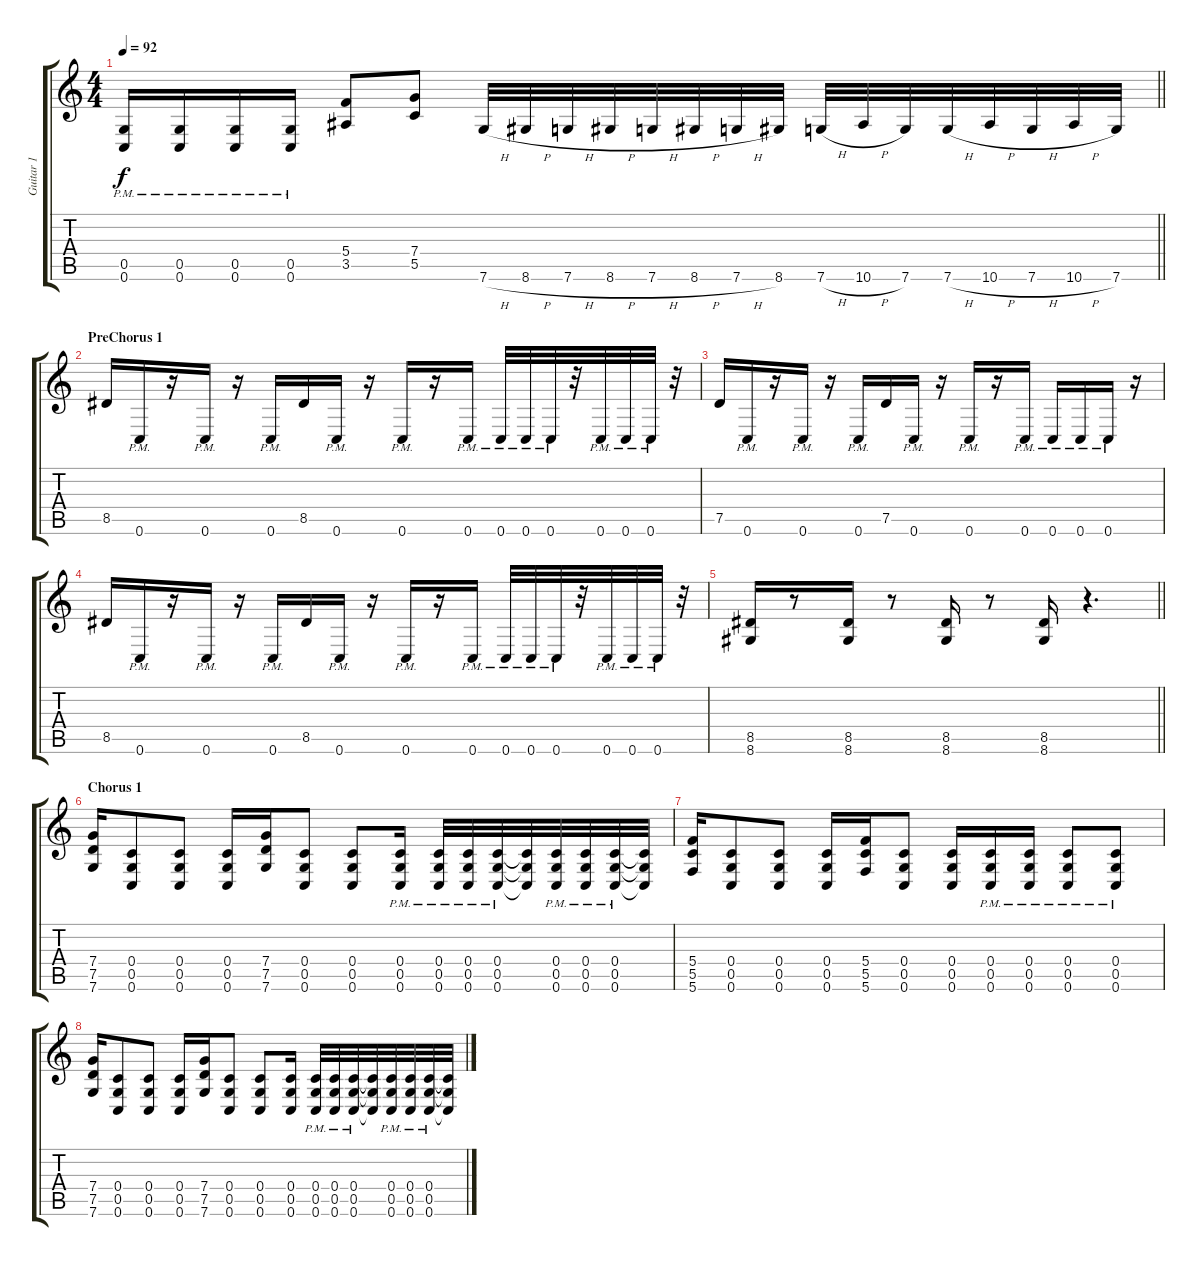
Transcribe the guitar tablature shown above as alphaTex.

\track ("Guitar 1" "Guitar 1") {instrument distortionguitar}
\staff {score tabs}
\tuning (D4 A3 F3 C3 G2 C2) {hide}
\ts (4 4)
\tempo 92
\clef g2
\barLineRight lightlight
\ks c
(0.5{pm} 0.6{pm}).16{dy f} (0.5{pm} 0.6{pm}).16 (0.5{pm} 0.6{pm}).16 (0.5{pm} 0.6{pm}).16 (5.4 3.5).8 (7.4 5.5).8 7.6{h}.32 8.6{h}.32 7.6{h}.32 8.6{h}.32 7.6{h}.32 8.6{h}.32 7.6{h}.32 8.6.32 7.6{h}.32 10.6{h}.32 7.6.32 7.6{h}.32 10.6{h}.32 7.6{h}.32 10.6{h}.32 7.6.32 |
\section ("" "PreChorus 1")
8.5.16 0.6{pm}.16 r.16 0.6{pm}.16 r.16 0.6{pm}.16 8.5.16 0.6{pm}.16 r.16 0.6{pm}.16 r.16 0.6{pm}.16 0.6{pm}.32 0.6{pm}.32 0.6{pm}.32 r.32 0.6{pm}.32 0.6{pm}.32 0.6{pm}.32 r.32 |
7.5.16 0.6{pm}.16 r.16 0.6{pm}.16 r.16 0.6{pm}.16 7.5.16 0.6{pm}.16 r.16 0.6{pm}.16 r.16 0.6{pm}.16 0.6{pm}.16 0.6{pm}.16 0.6{pm}.16 r.16 |
8.5.16 0.6{pm}.16 r.16 0.6{pm}.16 r.16 0.6{pm}.16 8.5.16 0.6{pm}.16 r.16 0.6{pm}.16 r.16 0.6{pm}.16 0.6{pm}.32 0.6{pm}.32 0.6{pm}.32 r.32 0.6{pm}.32 0.6{pm}.32 0.6{pm}.32 r.32 |
\barLineRight lightlight
(8.5 8.6).16 r.8 (8.5 8.6).16 r.8 (8.5 8.6).16 r.8 (8.5 8.6).16 r.4{d} |
\section ("" "Chorus 1")
(7.4 7.5 7.6).16 (0.4 0.5 0.6).8 (0.4 0.5 0.6).8 (0.4 0.5 0.6).16 (7.4 7.5 7.6).16 (0.4 0.5 0.6).8 (0.4 0.5 0.6).8 (0.4{pm} 0.5{pm} 0.6{pm}).16 (0.4{pm} 0.5{pm} 0.6{pm}).32 (0.4{pm} 0.5{pm} 0.6{pm}).32 (0.4{pm} 0.5{pm} 0.6{pm}).32 (0.4{t} 0.5{t} 0.6{t}).32 (0.4{pm} 0.5{pm} 0.6{pm}).32 (0.4{pm} 0.5{pm} 0.6{pm}).32 (0.4{pm} 0.5{pm} 0.6{pm}).32 (0.4{t} 0.5{t} 0.6{t}).32 |
(5.4 5.5 5.6).16 (0.4 0.5 0.6).8 (0.4 0.5 0.6).8 (0.4 0.5 0.6).16 (5.4 5.5 5.6).16 (0.4 0.5 0.6).8 (0.4 0.5 0.6).16 (0.4{pm} 0.5{pm} 0.6{pm}).16 (0.4{pm} 0.5{pm} 0.6{pm}).16 (0.4{pm} 0.5{pm} 0.6{pm}).8 (0.4{pm} 0.5 0.6).8 |
(7.4 7.5 7.6).16 (0.4 0.5 0.6).8 (0.4 0.5 0.6).8 (0.4 0.5 0.6).16 (7.4 7.5 7.6).16 (0.4 0.5 0.6).8 (0.4 0.5 0.6).8 (0.4 0.5 0.6).16 (0.4{pm} 0.5{pm} 0.6{pm}).32 (0.4{pm} 0.5{pm} 0.6{pm}).32 (0.4{pm} 0.5{pm} 0.6{pm}).32 (0.4{t} 0.5{t} 0.6{t}).32 (0.4{pm} 0.5{pm} 0.6{pm}).32 (0.4{pm} 0.5{pm} 0.6{pm}).32 (0.4{pm} 0.5{pm} 0.6{pm}).32 (0.4{t} 0.5{t} 0.6{t}).32
